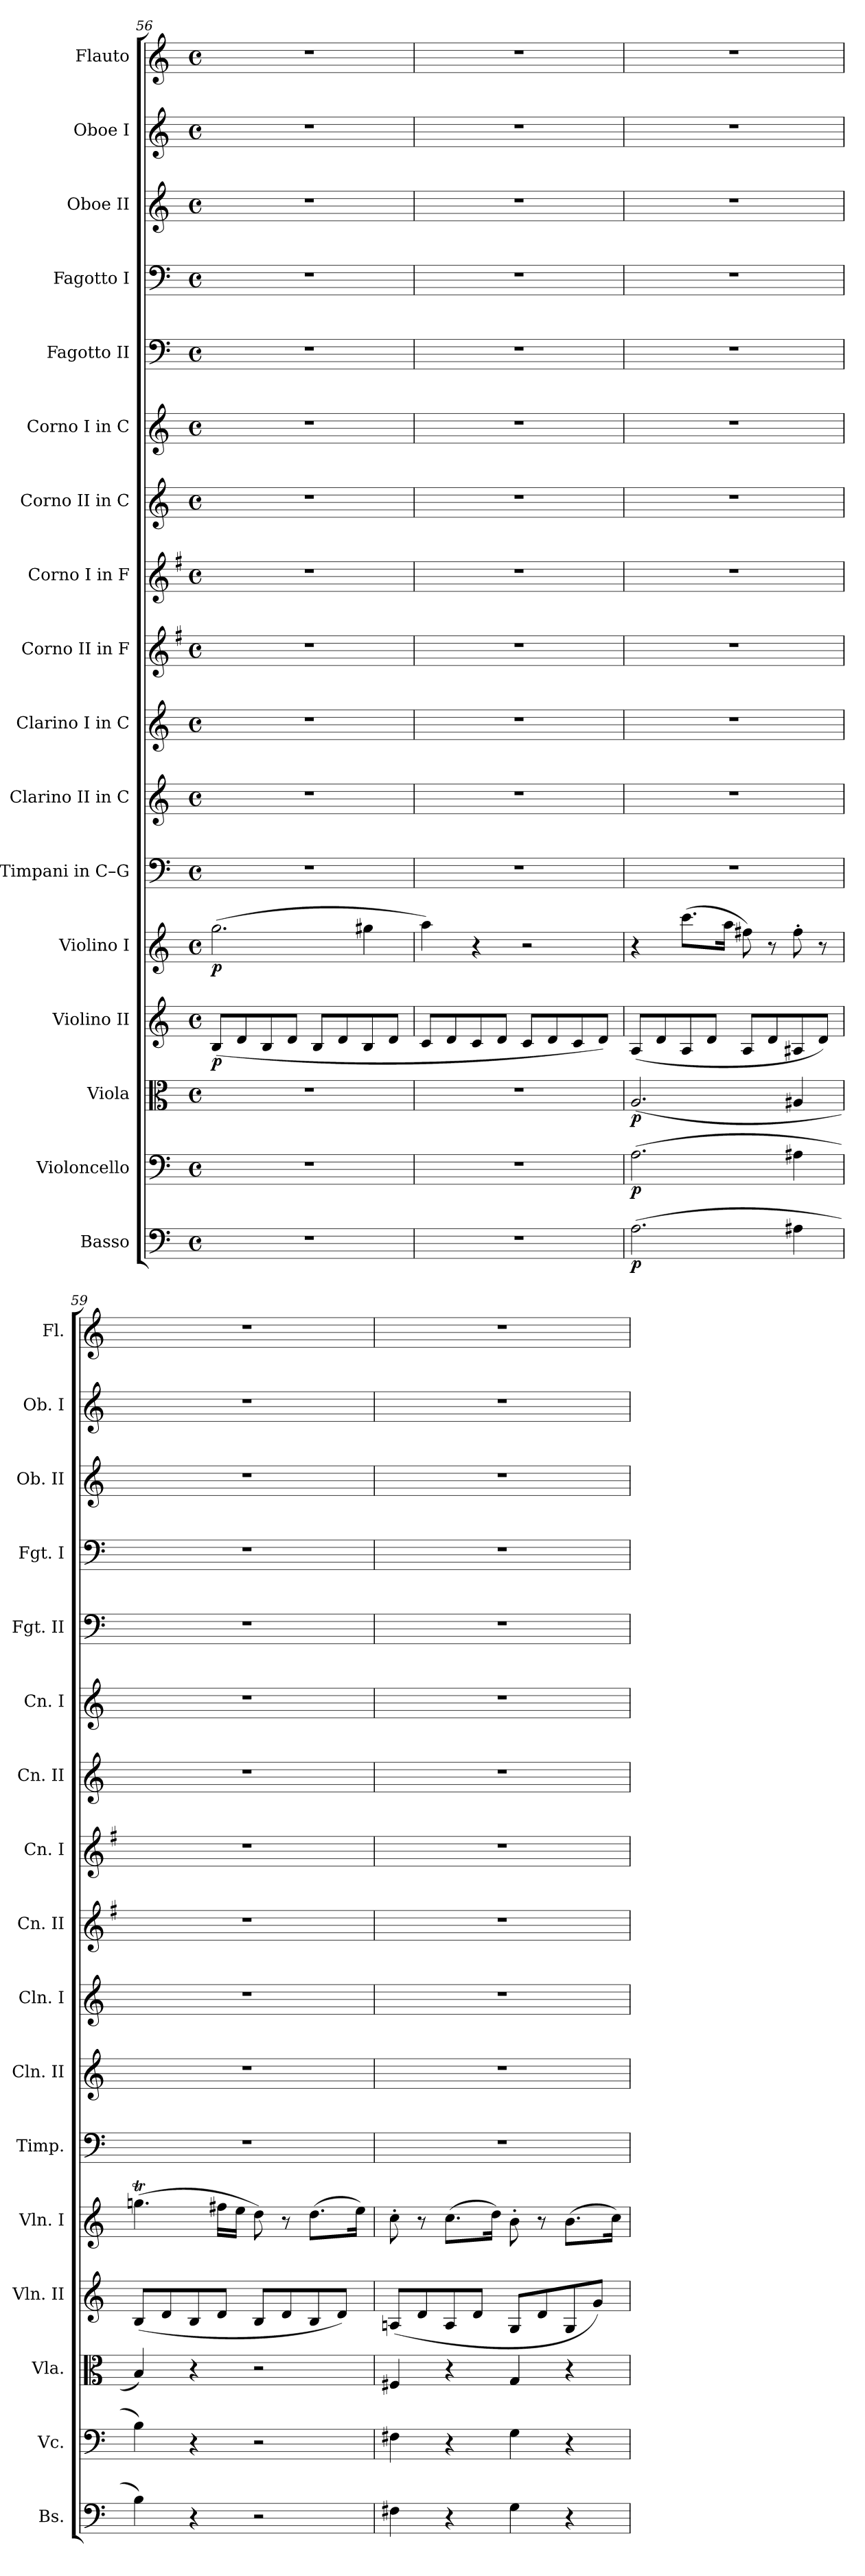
**kern	**dynam	**kern	**dynam	**kern	**dynam	**kern	**dynam	**kern	**dynam	**kern	**kern	**kern	**kern	**kern	**kern	**kern	**kern	**kern	**kern	**kern	**kern
*part17	*part17	*part16	*part16	*part15	*part15	*part14	*part14	*part13	*part13	*part12	*part11	*part10	*part9	*part8	*part7	*part6	*part5	*part4	*part3	*part2	*part1
*staff17	*staff17	*staff16	*staff16	*staff15	*staff15	*staff14	*staff14	*staff13	*staff13	*staff12	*staff11	*staff10	*staff9	*staff8	*staff7	*staff6	*staff5	*staff4	*staff3	*staff2	*staff1
*I"Basso	*	*I"Violoncello	*	*I"Viola	*	*I"Violino II	*	*I"Violino I	*	*I"Timpani in C–G	*I"Clarino II in C	*I"Clarino I in C	*I"Corno II in F	*I"Corno I in F	*I"Corno II in C	*I"Corno I in C	*I"Fagotto II	*I"Fagotto I	*I"Oboe II	*I"Oboe I	*I"Flauto
*I'Bs.	*	*I'Vc.	*	*I'Vla.	*	*I'Vln. II	*	*I'Vln. I	*	*I'Timp.	*I'Cln. II	*I'Cln. I	*I'Cn. II	*I'Cn. I	*I'Cn. II	*I'Cn. I	*I'Fgt. II	*I'Fgt. I	*I'Ob. II	*I'Ob. I	*I'Fl.
*clefF4	*	*clefF4	*	*clefC3	*	*clefG2	*	*clefG2	*	*clefF4	*clefG2	*clefG2	*clefG2	*clefG2	*clefG2	*clefG2	*clefF4	*clefF4	*clefG2	*clefG2	*clefG2
*ITrd7c12	*	*	*	*	*	*	*	*	*	*	*	*	*ITrd4c7	*ITrd4c7	*ITrd7c12	*ITrd7c12	*	*	*	*	*
*k[]	*	*k[]	*	*k[]	*	*k[]	*	*k[]	*	*k[]	*k[]	*k[]	*k[]	*k[]	*k[]	*k[]	*k[]	*k[]	*k[]	*k[]	*k[]
*M4/4	*	*M4/4	*	*M4/4	*	*M4/4	*	*M4/4	*	*M4/4	*M4/4	*M4/4	*M4/4	*M4/4	*M4/4	*M4/4	*M4/4	*M4/4	*M4/4	*M4/4	*M4/4
*met(c)	*	*met(c)	*	*met(c)	*	*met(c)	*	*met(c)	*	*met(c)	*met(c)	*met(c)	*met(c)	*met(c)	*met(c)	*met(c)	*met(c)	*met(c)	*met(c)	*met(c)	*met(c)
=56	=56	=56	=56	=56	=56	=56	=56	=56	=56	=56	=56	=56	=56	=56	=56	=56	=56	=56	=56	=56	=56
!	!	!	!	!	!	!	!LO:DY:b	!	!LO:DY:b	!	!	!	!	!	!	!	!	!	!	!	!
1r	.	1r	.	1r	.	(8B/L	p	(2.gg\	p	1r	1r	1r	1r	1r	1r	1r	1r	1r	1r	1r	1r
.	.	.	.	.	.	8d/	.	.	.	.	.	.	.	.	.	.	.	.	.	.	.
.	.	.	.	.	.	8B/	.	.	.	.	.	.	.	.	.	.	.	.	.	.	.
.	.	.	.	.	.	8d/J	.	.	.	.	.	.	.	.	.	.	.	.	.	.	.
.	.	.	.	.	.	8B/L	.	.	.	.	.	.	.	.	.	.	.	.	.	.	.
.	.	.	.	.	.	8d/	.	.	.	.	.	.	.	.	.	.	.	.	.	.	.
.	.	.	.	.	.	8B/	.	4gg#X\	.	.	.	.	.	.	.	.	.	.	.	.	.
.	.	.	.	.	.	8d/J	.	.	.	.	.	.	.	.	.	.	.	.	.	.	.
=57	=57	=57	=57	=57	=57	=57	=57	=57	=57	=57	=57	=57	=57	=57	=57	=57	=57	=57	=57	=57	=57
1r	.	1r	.	1r	.	8c/L	.	4aa\)	.	1r	1r	1r	1r	1r	1r	1r	1r	1r	1r	1r	1r
.	.	.	.	.	.	8d/	.	.	.	.	.	.	.	.	.	.	.	.	.	.	.
.	.	.	.	.	.	8c/	.	4r	.	.	.	.	.	.	.	.	.	.	.	.	.
.	.	.	.	.	.	8d/J	.	.	.	.	.	.	.	.	.	.	.	.	.	.	.
.	.	.	.	.	.	8c/L	.	2r	.	.	.	.	.	.	.	.	.	.	.	.	.
.	.	.	.	.	.	8d/	.	.	.	.	.	.	.	.	.	.	.	.	.	.	.
.	.	.	.	.	.	8c/	.	.	.	.	.	.	.	.	.	.	.	.	.	.	.
.	.	.	.	.	.	8d/J)	.	.	.	.	.	.	.	.	.	.	.	.	.	.	.
!!LO:PB:g=z
=58	=58	=58	=58	=58	=58	=58	=58	=58	=58	=58	=58	=58	=58	=58	=58	=58	=58	=58	=58	=58	=58
!	!LO:DY:b	!	!LO:DY:b	!	!LO:DY:b	!	!	!	!	!	!	!	!	!	!	!	!	!	!	!	!
(2.AA\	p	(2.A\	p	(2.A/	p	(8A/L	.	4r	.	1r	1r	1r	1r	1r	1r	1r	1r	1r	1r	1r	1r
.	.	.	.	.	.	8d/	.	.	.	.	.	.	.	.	.	.	.	.	.	.	.
.	.	.	.	.	.	8A/	.	(8.ccc\L	.	.	.	.	.	.	.	.	.	.	.	.	.
.	.	.	.	.	.	8d/J	.	.	.	.	.	.	.	.	.	.	.	.	.	.	.
.	.	.	.	.	.	.	.	16aa\Jk	.	.	.	.	.	.	.	.	.	.	.	.	.
.	.	.	.	.	.	8A/L	.	8ff#X\)	.	.	.	.	.	.	.	.	.	.	.	.	.
.	.	.	.	.	.	8d/	.	8r	.	.	.	.	.	.	.	.	.	.	.	.	.
4AA#X\	.	4A#X\	.	4A#X/	.	8A#X/	.	8ff#'\	.	.	.	.	.	.	.	.	.	.	.	.	.
.	.	.	.	.	.	8d/J)	.	8r	.	.	.	.	.	.	.	.	.	.	.	.	.
=59	=59	=59	=59	=59	=59	=59	=59	=59	=59	=59	=59	=59	=59	=59	=59	=59	=59	=59	=59	=59	=59
4BB\)	.	4B\)	.	4B/)	.	(8B/L	.	(4.ggnT\	.	1r	1r	1r	1r	1r	1r	1r	1r	1r	1r	1r	1r
.	.	.	.	.	.	8d/	.	.	.	.	.	.	.	.	.	.	.	.	.	.	.
4r	.	4r	.	4r	.	8B/	.	.	.	.	.	.	.	.	.	.	.	.	.	.	.
.	.	.	.	.	.	8d/J	.	16ff#X\LL	.	.	.	.	.	.	.	.	.	.	.	.	.
.	.	.	.	.	.	.	.	16ee\JJ	.	.	.	.	.	.	.	.	.	.	.	.	.
2r	.	2r	.	2r	.	8B/L	.	8dd\)	.	.	.	.	.	.	.	.	.	.	.	.	.
.	.	.	.	.	.	8d/	.	8r	.	.	.	.	.	.	.	.	.	.	.	.	.
.	.	.	.	.	.	8B/	.	(8.dd\L	.	.	.	.	.	.	.	.	.	.	.	.	.
.	.	.	.	.	.	8d/J)	.	.	.	.	.	.	.	.	.	.	.	.	.	.	.
.	.	.	.	.	.	.	.	16ee\Jk)	.	.	.	.	.	.	.	.	.	.	.	.	.
=60	=60	=60	=60	=60	=60	=60	=60	=60	=60	=60	=60	=60	=60	=60	=60	=60	=60	=60	=60	=60	=60
4FF#X\	.	4F#X\	.	4F#X/	.	(8An/L	.	8cc'\	.	1r	1r	1r	1r	1r	1r	1r	1r	1r	1r	1r	1r
.	.	.	.	.	.	8d/	.	8r	.	.	.	.	.	.	.	.	.	.	.	.	.
4r	.	4r	.	4r	.	8A/	.	(8.cc\L	.	.	.	.	.	.	.	.	.	.	.	.	.
.	.	.	.	.	.	8d/J	.	.	.	.	.	.	.	.	.	.	.	.	.	.	.
.	.	.	.	.	.	.	.	16dd\Jk)	.	.	.	.	.	.	.	.	.	.	.	.	.
4GG\	.	4G\	.	4G/	.	8G/L	.	8b'\	.	.	.	.	.	.	.	.	.	.	.	.	.
.	.	.	.	.	.	8d/	.	8r	.	.	.	.	.	.	.	.	.	.	.	.	.
4r	.	4r	.	4r	.	8G/	.	(8.b\L	.	.	.	.	.	.	.	.	.	.	.	.	.
.	.	.	.	.	.	8g/J)	.	.	.	.	.	.	.	.	.	.	.	.	.	.	.
.	.	.	.	.	.	.	.	16cc\Jk)	.	.	.	.	.	.	.	.	.	.	.	.	.
=	=	=	=	=	=	=	=	=	=	=	=	=	=	=	=	=	=	=	=	=	=
*-	*-	*-	*-	*-	*-	*-	*-	*-	*-	*-	*-	*-	*-	*-	*-	*-	*-	*-	*-	*-	*-
